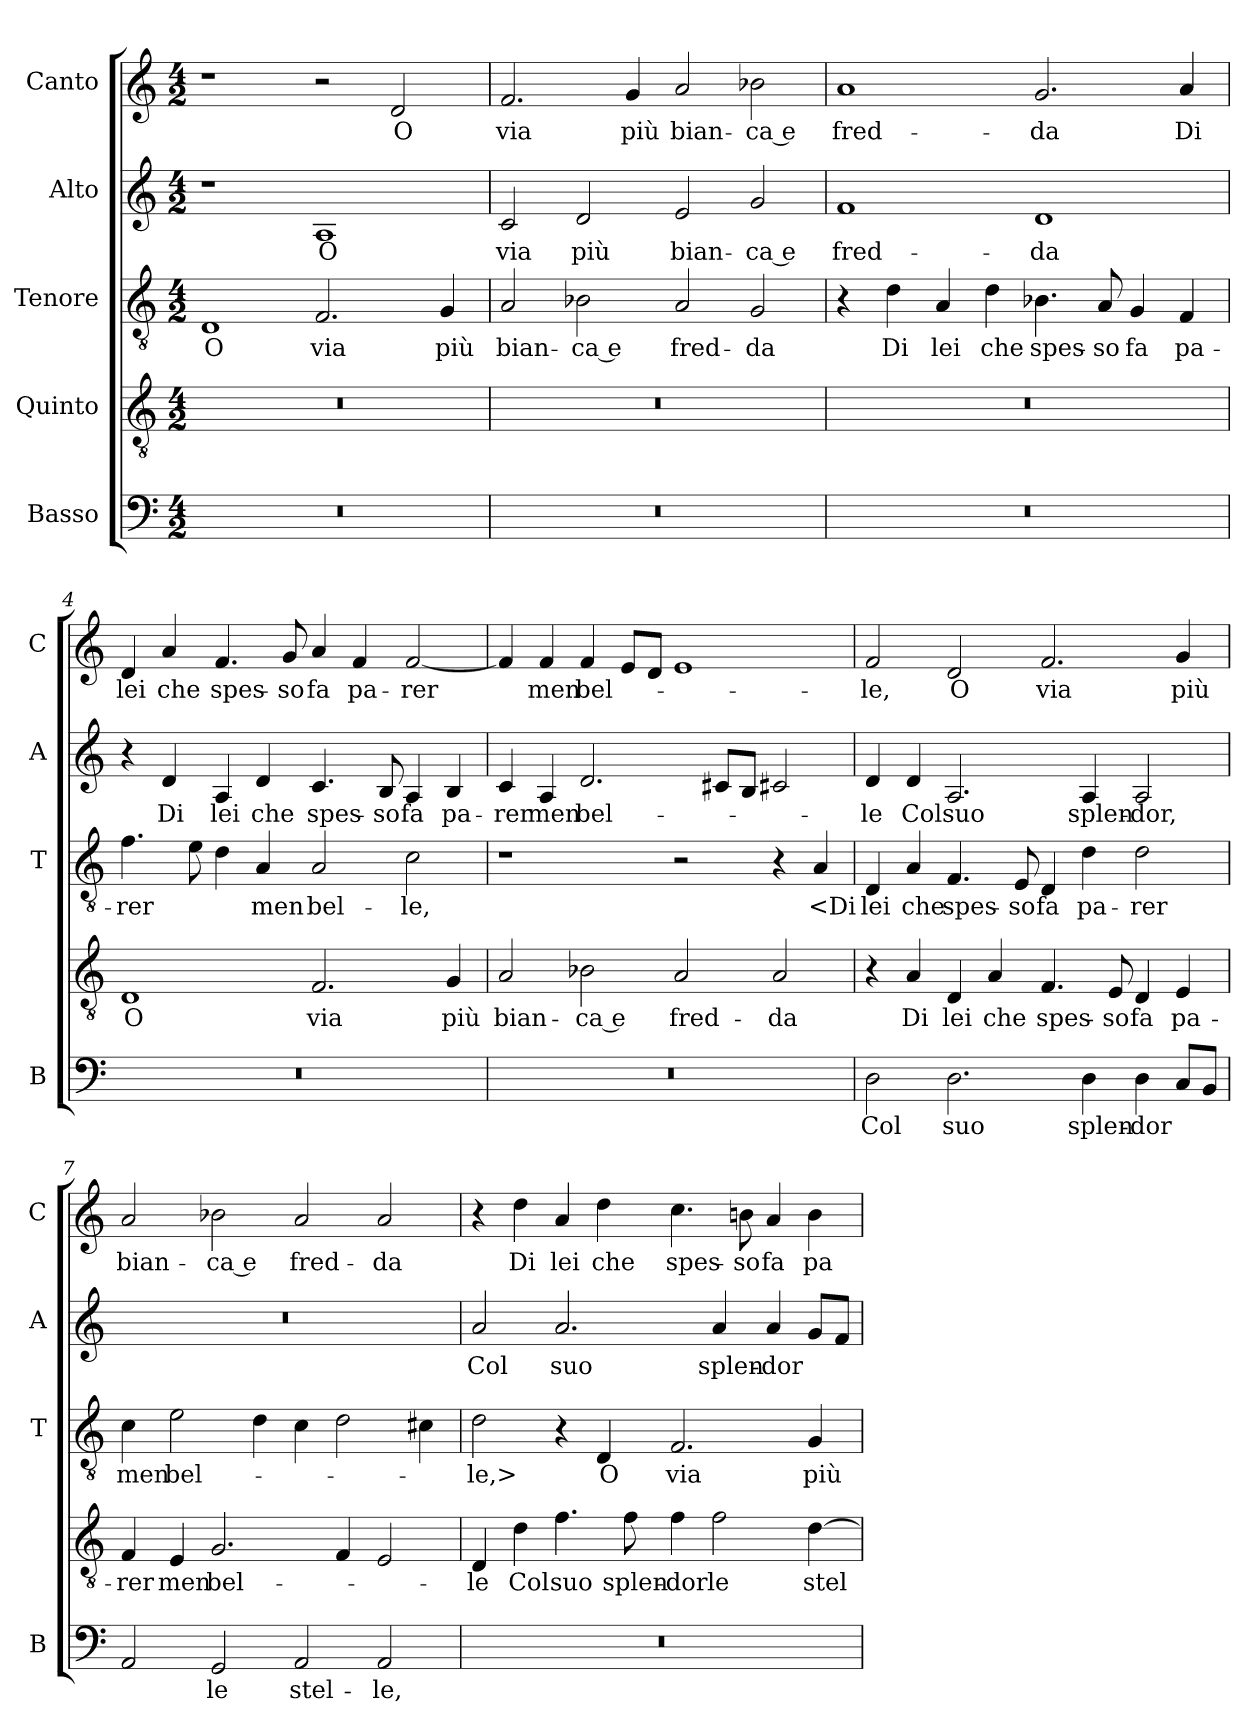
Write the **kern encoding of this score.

**kern	**text	**kern	**text	**kern	**text	**kern	**text	**kern	**text
*part5	*part5	*part4	*part4	*part3	*part3	*part2	*part2	*part1	*part1
*staff5	*staff5	*staff4	*staff4	*staff3	*staff3	*staff2	*staff2	*staff1	*staff1
*I"Basso	*	*I"Quinto	*	*I"Tenore	*	*I"Alto	*	*I"Canto	*
*I'B	*	*	*	*I'T	*	*I'A	*	*I'C	*
*clefF4	*	*clefGv2	*	*clefGv2	*	*clefG2	*	*clefG2	*
*k[]	*	*k[]	*	*k[]	*	*k[]	*	*k[]	*
*M4/2	*	*M4/2	*	*M4/2	*	*M4/2	*	*M4/2	*
=1	=1	=1	=1	=1	=1	=1	=1	=1	=1
0r	.	0r	.	1D	O	1r	.	1r	.
.	.	.	.	2.F	via	1A	O	2r	.
.	.	.	.	.	.	.	.	2d	O
.	.	.	.	4G	più	.	.	.	.
=2	=2	=2	=2	=2	=2	=2	=2	=2	=2
0r	.	0r	.	2A	bian-	2c	via	2.f	via
.	.	.	.	2B-X	-ca e	2d	più	.	.
.	.	.	.	.	.	.	.	4g	più
.	.	.	.	2A	fred-	2e	bian-	2a	bian-
.	.	.	.	2G	-da	2g	-ca e	2b-X	-ca e
=3	=3	=3	=3	=3	=3	=3	=3	=3	=3
0r	.	0r	.	4r	.	1f	fred-	1a	fred-
.	.	.	.	4d	Di	.	.	.	.
.	.	.	.	4A	lei	.	.	.	.
.	.	.	.	4d	che	.	.	.	.
.	.	.	.	4.B-X	spes-	1d	-da	2.g	-da
.	.	.	.	8A	-so	.	.	.	.
.	.	.	.	4G	fa	.	.	.	.
.	.	.	.	4F	pa-	.	.	4a	Di
=4	=4	=4	=4	=4	=4	=4	=4	=4	=4
0r	.	1D	O	4.f	-rer	4r	.	4d	lei
.	.	.	.	.	.	4d	Di	4a	che
.	.	.	.	8e	.	.	.	.	.
.	.	.	.	4d	.	4A	lei	4.f	spes-
.	.	.	.	4A	men	4d	che	.	.
.	.	.	.	.	.	.	.	8g	-so
.	.	2.F	via	2A	bel-	4.c	spes-	4a	fa
.	.	.	.	.	.	.	.	4f	pa-
.	.	.	.	.	.	8B	-so	.	.
.	.	.	.	2c	-le,	4A	fa	[2f	-rer
.	.	4G	più	.	.	4B	pa-	.	.
=5	=5	=5	=5	=5	=5	=5	=5	=5	=5
0r	.	2A	bian-	1r	.	4c	-rer	4f]	.
.	.	.	.	.	.	4A	men	4f	men
.	.	2B-X	-ca e	.	.	2.d	bel-	4f	bel-
.	.	.	.	.	.	.	.	8eL	.
.	.	.	.	.	.	.	.	8dJ	.
.	.	2A	fred-	2r	.	.	.	1e	.
.	.	.	.	.	.	8c#XL	.	.	.
.	.	.	.	.	.	8BJ	.	.	.
.	.	2A	-da	4r	.	2c#X	.	.	.
.	.	.	.	4A	<Di	.	.	.	.
=6	=6	=6	=6	=6	=6	=6	=6	=6	=6
2D	Col	4r	.	4D	lei	4d	-le	2f	-le,
.	.	4A	Di	4A	che	4d	Col	.	.
2.D	suo	4D	lei	4.F	spes-	2.A	suo	2d	O
.	.	4A	che	.	.	.	.	.	.
.	.	.	.	8E	-so	.	.	.	.
.	.	4.F	spes-	4D	fa	.	.	2.f	via
4D	splen-	.	.	4d	pa-	4A	splen-	.	.
.	.	8E	-so	.	.	.	.	.	.
4D	-dor	4D	fa	2d	-rer	2A	-dor,	.	.
8CL	.	4E	pa-	.	.	.	.	4g	più
8BBJ	.	.	.	.	.	.	.	.	.
=7	=7	=7	=7	=7	=7	=7	=7	=7	=7
2AA	.	4F	-rer	4c	men	0r	.	2a	bian-
.	.	4E	men	2e	bel-	.	.	.	.
2GG	le	2.G	bel-	.	.	.	.	2b-X	-ca e
.	.	.	.	4d	.	.	.	.	.
2AA	stel-	.	.	4c	.	.	.	2a	fred-
.	.	4F	.	2d	.	.	.	.	.
2AA	-le,	2E	.	.	.	.	.	2a	-da
.	.	.	.	4c#X	.	.	.	.	.
=8	=8	=8	=8	=8	=8	=8	=8	=8	=8
0r	.	4D	-le	2d	-le,>	2a	Col	4r	.
.	.	4d	Col	.	.	.	.	4dd	Di
.	.	4.f	suo	4r	.	2.a	suo	4a	lei
.	.	.	.	4D	O	.	.	4dd	che
.	.	8f	splen-	.	.	.	.	.	.
.	.	4f	-dor	2.F	via	.	.	4.cc	spes-
.	.	2f	le	.	.	4a	splen-	.	.
.	.	.	.	.	.	.	.	8bn	-so
.	.	.	.	.	.	4a	-dor	4a	fa
.	.	[4d	stel-	4G	più	8gL	.	4b	pa-
.	.	.	.	.	.	8fJ	.	.	.
=	=	=	=	=	=	=	=	=	=
*-	*-	*-	*-	*-	*-	*-	*-	*-	*-
